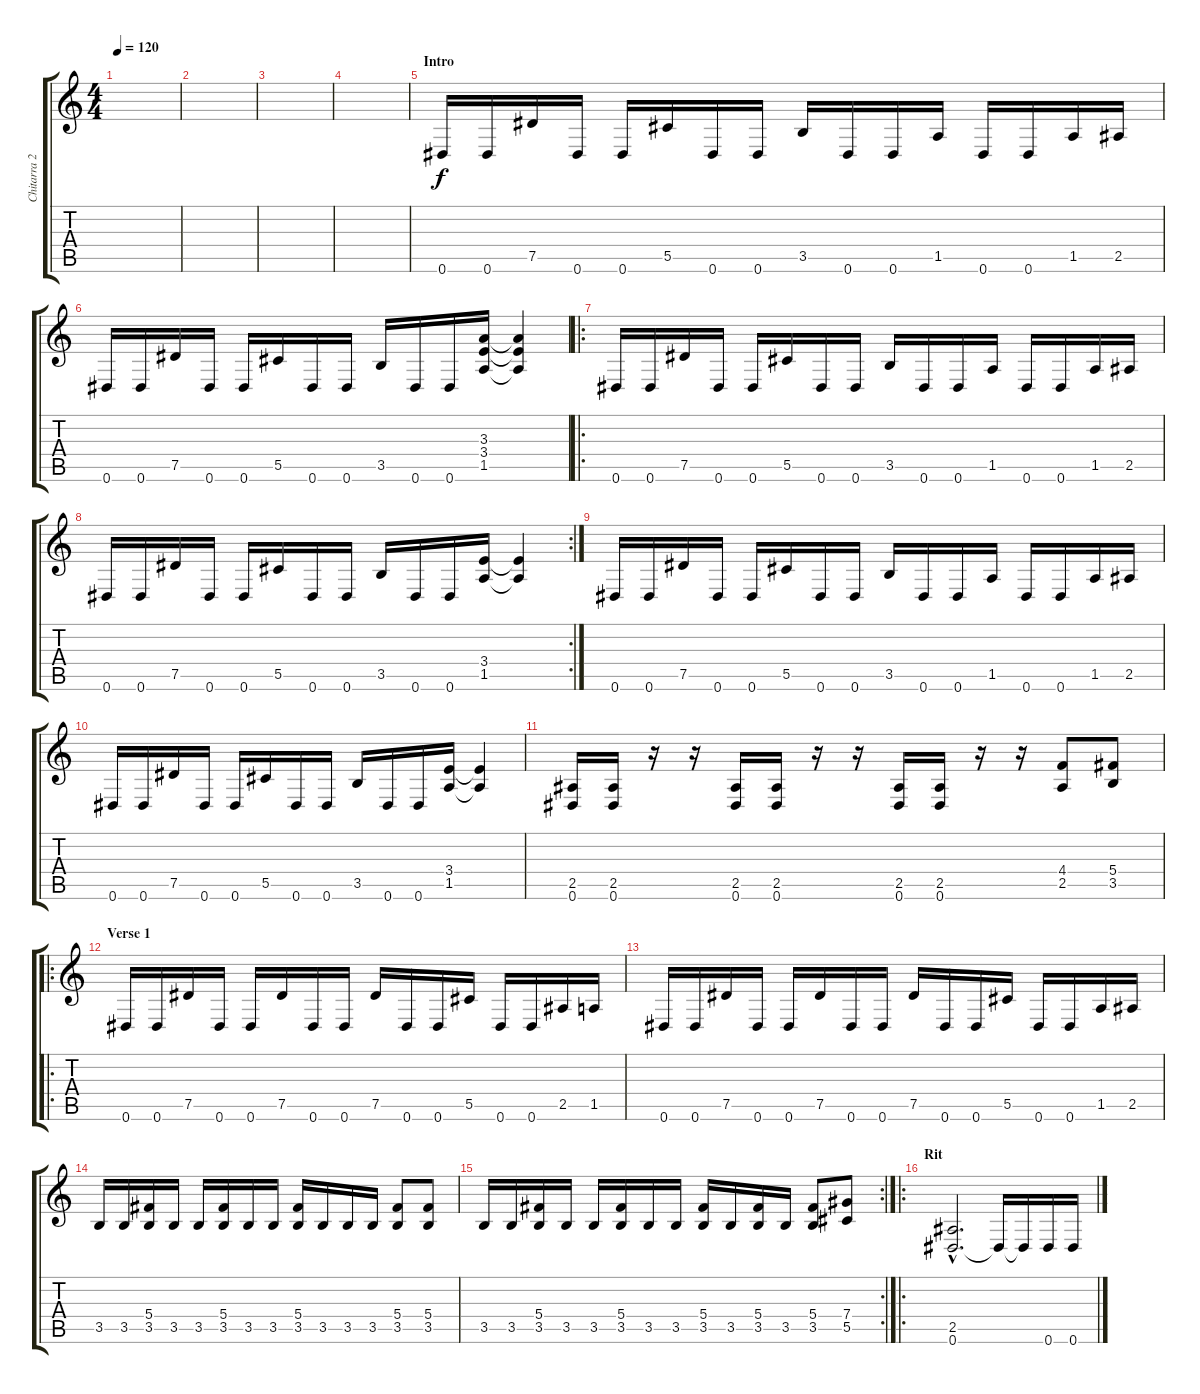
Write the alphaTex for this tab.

\track ("Chitarra 2 Oct" "Chitarra 2") {instrument overdrivenguitar}
\staff {score tabs}
\tuning (Eb4 Bb3 Gb3 Db3 Ab2 Eb2) {hide}
\ts (4 4)
\tempo 120
\clef g2
\ks c
|
|
|
|
\section ("" "Intro")
0.6.16 0.6.16 7.5.16 0.6.16 0.6.16 5.5.16 0.6.16 0.6.16 3.5.16 0.6.16 0.6.16 1.5.16 0.6.16 0.6.16 1.5.16 2.5.16 |
0.6.16 0.6.16 7.5.16 0.6.16 0.6.16 5.5.16 0.6.16 0.6.16 3.5.16 0.6.16 0.6.16 (3.3 3.4 1.5).16 (3.3{t} 3.4{t} 1.5{t}).4 |
\ro
0.6.16 0.6.16 7.5.16 0.6.16 0.6.16 5.5.16 0.6.16 0.6.16 3.5.16 0.6.16 0.6.16 1.5.16 0.6.16 0.6.16 1.5.16 2.5.16 |
\rc 2
0.6.16 0.6.16 7.5.16 0.6.16 0.6.16 5.5.16 0.6.16 0.6.16 3.5.16 0.6.16 0.6.16 (3.4 1.5).16 (3.4{t} 1.5{t}).4 |
0.6.16 0.6.16 7.5.16 0.6.16 0.6.16 5.5.16 0.6.16 0.6.16 3.5.16 0.6.16 0.6.16 1.5.16 0.6.16 0.6.16 1.5.16 2.5.16 |
0.6.16 0.6.16 7.5.16 0.6.16 0.6.16 5.5.16 0.6.16 0.6.16 3.5.16 0.6.16 0.6.16 (3.4 1.5).16 (3.4{t} 1.5{t}).4 |
(2.5 0.6).16 (2.5 0.6).16 r.16 r.16 (2.5 0.6).16 (2.5 0.6).16 r.16 r.16 (2.5 0.6).16 (2.5 0.6).16 r.16 r.16 (4.4 2.5).8 (5.4 3.5).8 |
\ro
\section ("" "Verse 1")
0.6.16 0.6.16 7.5.16 0.6.16 0.6.16 7.5.16 0.6.16 0.6.16 7.5.16 0.6.16 0.6.16 5.5.16 0.6.16 0.6.16 2.5.16 1.5.16 |
0.6.16 0.6.16 7.5.16 0.6.16 0.6.16 7.5.16 0.6.16 0.6.16 7.5.16 0.6.16 0.6.16 5.5.16 0.6.16 0.6.16 1.5.16 2.5.16 |
3.5.16 3.5.16 (5.4 3.5).16 3.5.16 3.5.16 (5.4 3.5).16 3.5.16 3.5.16 (5.4 3.5).16 3.5.16 3.5.16 3.5.16 (5.4 3.5).8 (5.4 3.5).8 |
\rc 2
3.5.16 3.5.16 (5.4 3.5).16 3.5.16 3.5.16 (5.4 3.5).16 3.5.16 3.5.16 (5.4 3.5).16 3.5.16 (5.4 3.5).16 3.5.16 (5.4 3.5).8 (7.4 5.5).8 |
\ro
\section ("" "Rit")
(2.5{hac} 0.6{hac}).2{d} 0.6{t}.16 0.6{t}.16 0.6.16 0.6.16
